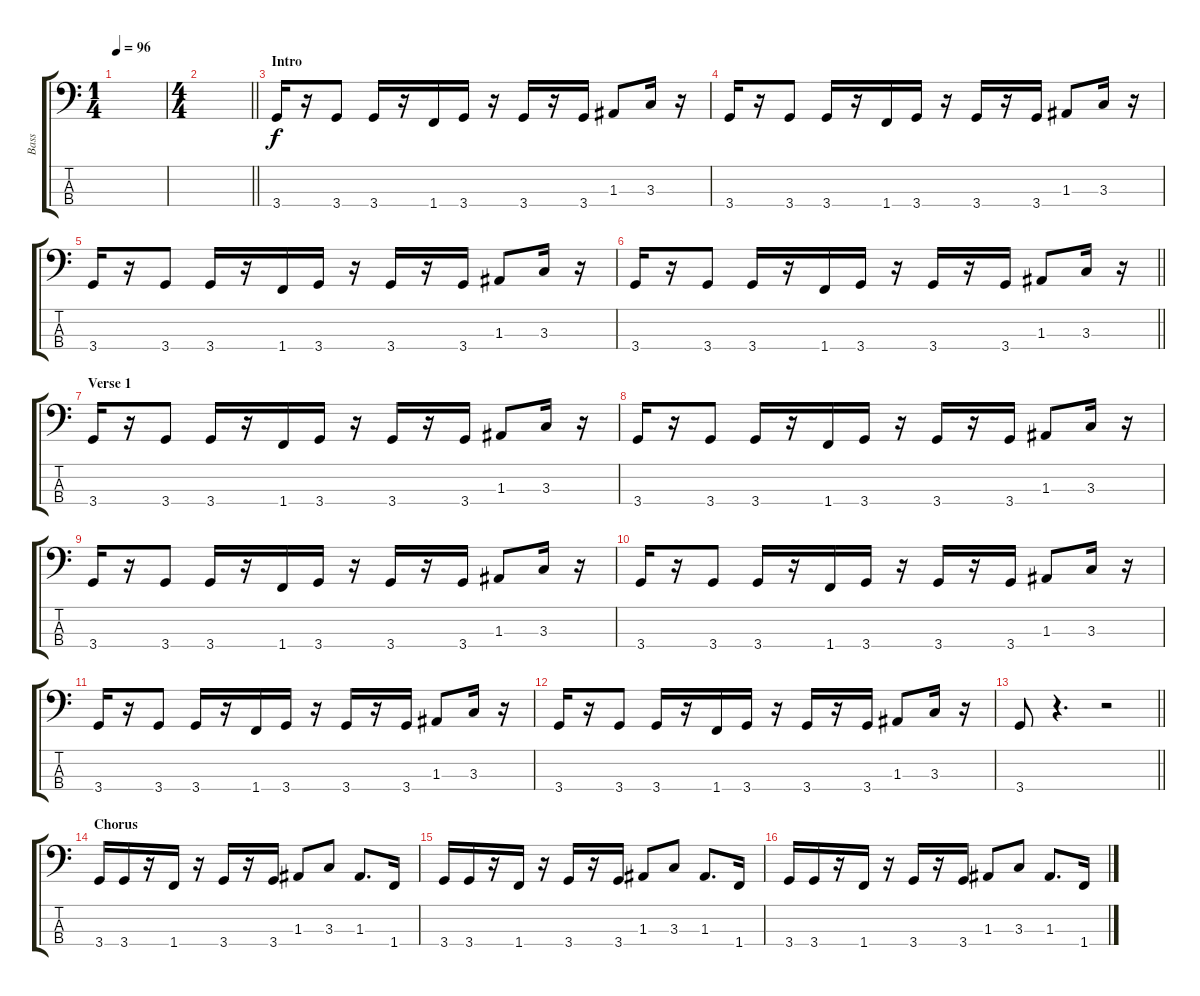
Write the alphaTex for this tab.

\track ("Bass" "Bass") {instrument electricbassfinger}
\staff {score tabs}
\tuning (G2 D2 A1 E1) {hide}
\ts (1 4)
\tempo 96
\clef f4
\ks c
|
\ts (4 4)
\barLineRight lightlight
|
\section ("" "Intro")
3.4.16 r.16 3.4.8 3.4.16 r.16 1.4.16 3.4.16 r.16 3.4.16 r.16 3.4.16 1.3.8 3.3.16 r.16 |
3.4.16 r.16 3.4.8 3.4.16 r.16 1.4.16 3.4.16 r.16 3.4.16 r.16 3.4.16 1.3.8 3.3.16 r.16 |
3.4.16 r.16 3.4.8 3.4.16 r.16 1.4.16 3.4.16 r.16 3.4.16 r.16 3.4.16 1.3.8 3.3.16 r.16 |
\barLineRight lightlight
3.4.16 r.16 3.4.8 3.4.16 r.16 1.4.16 3.4.16 r.16 3.4.16 r.16 3.4.16 1.3.8 3.3.16 r.16 |
\section ("" "Verse 1")
3.4.16 r.16 3.4.8 3.4.16 r.16 1.4.16 3.4.16 r.16 3.4.16 r.16 3.4.16 1.3.8 3.3.16 r.16 |
3.4.16 r.16 3.4.8 3.4.16 r.16 1.4.16 3.4.16 r.16 3.4.16 r.16 3.4.16 1.3.8 3.3.16 r.16 |
3.4.16 r.16 3.4.8 3.4.16 r.16 1.4.16 3.4.16 r.16 3.4.16 r.16 3.4.16 1.3.8 3.3.16 r.16 |
3.4.16 r.16 3.4.8 3.4.16 r.16 1.4.16 3.4.16 r.16 3.4.16 r.16 3.4.16 1.3.8 3.3.16 r.16 |
3.4.16 r.16 3.4.8 3.4.16 r.16 1.4.16 3.4.16 r.16 3.4.16 r.16 3.4.16 1.3.8 3.3.16 r.16 |
3.4.16 r.16 3.4.8 3.4.16 r.16 1.4.16 3.4.16 r.16 3.4.16 r.16 3.4.16 1.3.8 3.3.16 r.16 |
\barLineRight lightlight
3.4.8 r.4{d} r.2 |
\section ("" "Chorus")
3.4.16 3.4.16 r.16 1.4.16 r.16 3.4.16 r.16 3.4.16 1.3.8 3.3.8 1.3.8{d} 1.4.16 |
3.4.16 3.4.16 r.16 1.4.16 r.16 3.4.16 r.16 3.4.16 1.3.8 3.3.8 1.3.8{d} 1.4.16 |
3.4.16 3.4.16 r.16 1.4.16 r.16 3.4.16 r.16 3.4.16 1.3.8 3.3.8 1.3.8{d} 1.4.16
